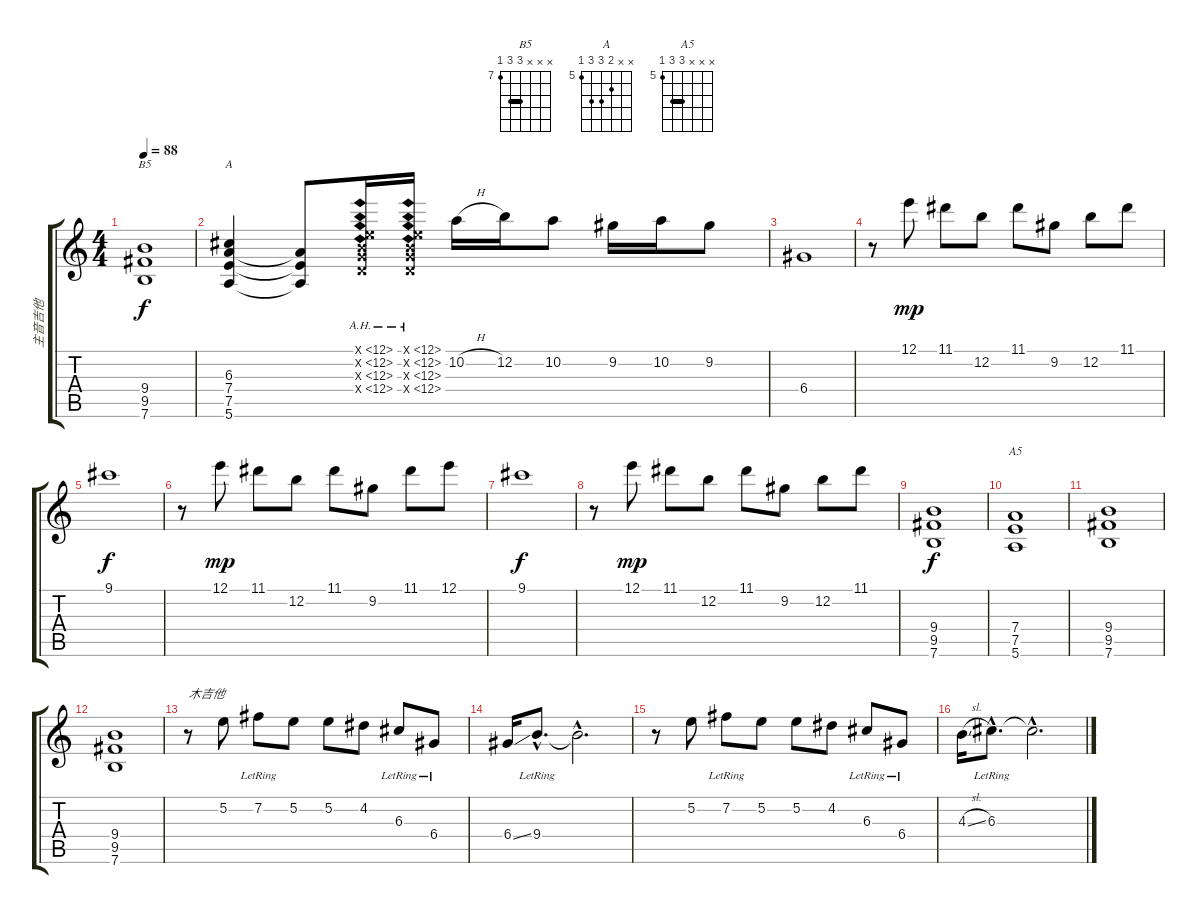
\track ("主音吉他" "主音吉他") {instrument acousticguitarsteel}
\staff {score tabs}
\tuning (E4 B3 G3 D3 A2 E2) {hide}
\chord ("B5" x x x 9 9 7) {firstfret 7 barre 9}
\chord ("A" x x 6 7 7 5) {firstfret 5}
\chord ("A5" x x x 7 7 5) {firstfret 5 barre 7}
\ts (4 4)
\tempo 88
\clef g2
\ks c
(9.4 9.5 7.6).1{ch "B5" dy f} |
(6.3 7.4 7.5 5.6).4{ch "A"} (7.4{t} 7.5{t} 5.6{t}).8 (0.1{ah 12 x} 0.2{ah 12 x} 0.3{ah 12 x} 0.4{ah 12 x}).16 (0.1{ah 12 x} 0.2{ah 12 x} 0.3{ah 12 x} 0.4{ah 12 x}).16 10.2{h}.16 12.2.16 10.2.8 9.2.16 10.2.16 9.2.8 |
6.4.1 |
r.8{instrument overdrivenguitar} 12.1.8{dy mp} 11.1.8 12.2.8 11.1.8 9.2.8 12.2.8 11.1.8 |
9.1.1{dy f} |
r.8 12.1.8{dy mp} 11.1.8 12.2.8 11.1.8 9.2.8 11.1.8 12.1.8 |
9.1.1{dy f} |
r.8{instrument overdrivenguitar} 12.1.8{dy mp} 11.1.8 12.2.8 11.1.8 9.2.8 12.2.8 11.1.8 |
(9.4 9.5 7.6).1{dy f} |
(7.4 7.5 5.6).1{ch "A5"} |
(9.4 9.5 7.6).1 |
(9.4 9.5 7.6).1 |
r.8{txt "木吉他" instrument acousticguitarsteel} 5.2.8 7.2{lr}.8 5.2.8 5.2.8 4.2.8 6.3{lr}.8 6.4{lr}.8 |
6.4{ss}.16 9.4{hac lr}.8{d} 9.4{hac t}.2{d} |
r.8 5.2.8 7.2{lr}.8 5.2.8 5.2.8 4.2.8 6.3{lr}.8 6.4{lr}.8 |
4.3{sl}.16 6.3{hac lr}.8{d} 6.3{hac t}.2{d}
